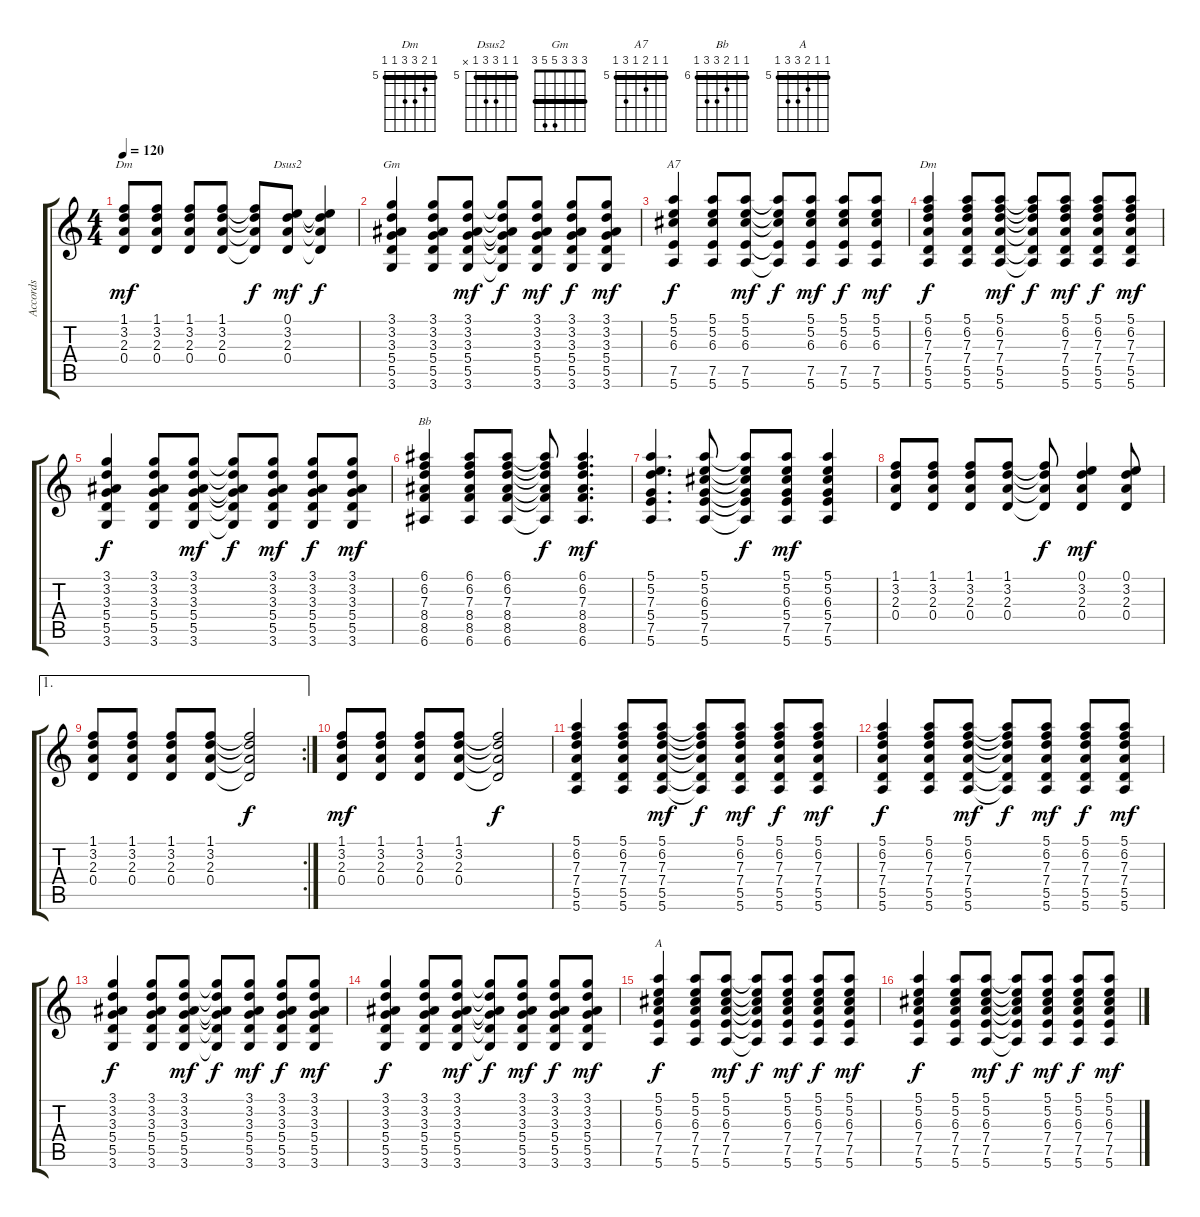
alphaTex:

\track ("Accords" "Accords") {instrument acousticguitarnylon}
\staff {score tabs}
\tuning (E4 B3 G3 D3 A2 E2) {hide}
\chord ("Dm" 5 6 7 7 5 x) {firstfret 5 barre 5}
\chord ("Dsus2" 5 5 7 7 5 x) {firstfret 5 barre 5}
\chord ("Gm" 3 3 3 5 5 3) {barre 3}
\chord ("A7" 5 5 6 5 7 5) {firstfret 5 barre 5}
\chord ("Dm" 5 6 7 7 5 5) {firstfret 5 barre 5}
\chord ("Bb" 6 6 7 8 8 6) {firstfret 6 barre 6}
\chord ("A" 5 5 6 7 7 5) {firstfret 5 barre 5}
\ts (4 4)
\tempo 120
\clef g2
\ks c
(1.1 3.2 2.3 0.4).8{ch "Dm" dy mf} (1.1 3.2 2.3 0.4).8 (1.1 3.2 2.3 0.4).8 (1.1 3.2 2.3 0.4).8 (1.1{t} 3.2{t} 2.3{t} 0.4{t}).8{dy f} (0.1 3.2 2.3 0.4).8{ch "Dsus2" dy mf} (0.1{t} 3.2{t} 2.3{t} 0.4{t}).4{dy f} |
(3.1 3.2 3.3 5.4 5.5 3.6).4{ch "Gm"} (3.1 3.2 3.3 5.4 5.5 3.6).8 (3.1 3.2 3.3 5.4 5.5 3.6).8{dy mf} (3.1{t} 3.2{t} 3.3{t} 5.4{t} 5.5{t} 3.6{t}).8{dy f} (3.1 3.2 3.3 5.4 5.5 3.6).8{dy mf} (3.1 3.2 3.3 5.4 5.5 3.6).8{dy f} (3.1 3.2 3.3 5.4 5.5 3.6).8{dy mf} |
(5.1 5.2 6.3 7.5 5.6).4{ch "A7" dy f} (5.1 5.2 6.3 7.5 5.6).8 (5.1 5.2 6.3 7.5 5.6).8{dy mf} (5.1{t} 5.2{t} 6.3{t} 7.5{t} 5.6{t}).8{dy f} (5.1 5.2 6.3 7.5 5.6).8{dy mf} (5.1 5.2 6.3 7.5 5.6).8{dy f} (5.1 5.2 6.3 7.5 5.6).8{dy mf} |
(5.1 6.2 7.3 7.4 5.5 5.6).4{ch "Dm" dy f} (5.1 6.2 7.3 7.4 5.5 5.6).8 (5.1 6.2 7.3 7.4 5.5 5.6).8{dy mf} (5.1{t} 6.2{t} 7.3{t} 7.4{t} 5.5{t} 5.6{t}).8{dy f} (5.1 6.2 7.3 7.4 5.5 5.6).8{dy mf} (5.1 6.2 7.3 7.4 5.5 5.6).8{dy f} (5.1 6.2 7.3 7.4 5.5 5.6).8{dy mf} |
(3.1 3.2 3.3 5.4 5.5 3.6).4{dy f} (3.1 3.2 3.3 5.4 5.5 3.6).8 (3.1 3.2 3.3 5.4 5.5 3.6).8{dy mf} (3.1{t} 3.2{t} 3.3{t} 5.4{t} 5.5{t} 3.6{t}).8{dy f} (3.1 3.2 3.3 5.4 5.5 3.6).8{dy mf} (3.1 3.2 3.3 5.4 5.5 3.6).8{dy f} (3.1 3.2 3.3 5.4 5.5 3.6).8{dy mf} |
(6.1 6.2 7.3 8.4 8.5 6.6).4{ch "Bb"} (6.1 6.2 7.3 8.4 8.5 6.6).8 (6.1 6.2 7.3 8.4 8.5 6.6).8 (6.1{t} 6.2{t} 7.3{t} 8.4{t} 8.5{t} 6.6{t}).8{dy f} (6.1 6.2 7.3 8.4 8.5 6.6).4{d dy mf} |
(5.1 5.2 7.3 5.4 7.5 5.6).4{d} (5.1 5.2 6.3 5.4 7.5 5.6).8 (5.1{t} 5.2{t} 6.3{t} 5.4{t} 7.5{t} 5.6{t}).8{dy f} (5.1 5.2 6.3 5.4 7.5 5.6).8{dy mf} (5.1 5.2 6.3 5.4 7.5 5.6).4 |
(1.1 3.2 2.3 0.4).8 (1.1 3.2 2.3 0.4).8 (1.1 3.2 2.3 0.4).8 (1.1 3.2 2.3 0.4).8 (1.1{t} 3.2{t} 2.3{t} 0.4{t}).8{dy f} (0.1 3.2 2.3 0.4).4{dy mf} (0.1 3.2 2.3 0.4).8 |
\ae 1
\rc 2
(1.1 3.2 2.3 0.4).8 (1.1 3.2 2.3 0.4).8 (1.1 3.2 2.3 0.4).8 (1.1 3.2 2.3 0.4).8 (1.1{t} 3.2{t} 2.3{t} 0.4{t}).2{dy f} |
(1.1 3.2 2.3 0.4).8{dy mf} (1.1 3.2 2.3 0.4).8 (1.1 3.2 2.3 0.4).8 (1.1 3.2 2.3 0.4).8 (1.1{t} 3.2{t} 2.3{t} 0.4{t}).2{dy f} |
(5.1 6.2 7.3 7.4 5.5 5.6).4 (5.1 6.2 7.3 7.4 5.5 5.6).8 (5.1 6.2 7.3 7.4 5.5 5.6).8{dy mf} (5.1{t} 6.2{t} 7.3{t} 7.4{t} 5.5{t} 5.6{t}).8{dy f} (5.1 6.2 7.3 7.4 5.5 5.6).8{dy mf} (5.1 6.2 7.3 7.4 5.5 5.6).8{dy f} (5.1 6.2 7.3 7.4 5.5 5.6).8{dy mf} |
(5.1 6.2 7.3 7.4 5.5 5.6).4{dy f} (5.1 6.2 7.3 7.4 5.5 5.6).8 (5.1 6.2 7.3 7.4 5.5 5.6).8{dy mf} (5.1{t} 6.2{t} 7.3{t} 7.4{t} 5.5{t} 5.6{t}).8{dy f} (5.1 6.2 7.3 7.4 5.5 5.6).8{dy mf} (5.1 6.2 7.3 7.4 5.5 5.6).8{dy f} (5.1 6.2 7.3 7.4 5.5 5.6).8{dy mf} |
(3.1 3.2 3.3 5.4 5.5 3.6).4{dy f} (3.1 3.2 3.3 5.4 5.5 3.6).8 (3.1 3.2 3.3 5.4 5.5 3.6).8{dy mf} (3.1{t} 3.2{t} 3.3{t} 5.4{t} 5.5{t} 3.6{t}).8{dy f} (3.1 3.2 3.3 5.4 5.5 3.6).8{dy mf} (3.1 3.2 3.3 5.4 5.5 3.6).8{dy f} (3.1 3.2 3.3 5.4 5.5 3.6).8{dy mf} |
(3.1 3.2 3.3 5.4 5.5 3.6).4{dy f} (3.1 3.2 3.3 5.4 5.5 3.6).8 (3.1 3.2 3.3 5.4 5.5 3.6).8{dy mf} (3.1{t} 3.2{t} 3.3{t} 5.4{t} 5.5{t} 3.6{t}).8{dy f} (3.1 3.2 3.3 5.4 5.5 3.6).8{dy mf} (3.1 3.2 3.3 5.4 5.5 3.6).8{dy f} (3.1 3.2 3.3 5.4 5.5 3.6).8{dy mf} |
(5.1 5.2 6.3 7.4 7.5 5.6).4{ch "A" dy f} (5.1 5.2 6.3 7.4 7.5 5.6).8 (5.1 5.2 6.3 7.4 7.5 5.6).8{dy mf} (5.1{t} 5.2{t} 6.3{t} 7.4{t} 7.5{t} 5.6{t}).8{dy f} (5.1 5.2 6.3 7.4 7.5 5.6).8{dy mf} (5.1 5.2 6.3 7.4 7.5 5.6).8{dy f} (5.1 5.2 6.3 7.4 7.5 5.6).8{dy mf} |
(5.1 5.2 6.3 7.4 7.5 5.6).4{dy f} (5.1 5.2 6.3 7.4 7.5 5.6).8 (5.1 5.2 6.3 7.4 7.5 5.6).8{dy mf} (5.1{t} 5.2{t} 6.3{t} 7.4{t} 7.5{t} 5.6{t}).8{dy f} (5.1 5.2 6.3 7.4 7.5 5.6).8{dy mf} (5.1 5.2 6.3 7.4 7.5 5.6).8{dy f} (5.1 5.2 6.3 7.4 7.5 5.6).8{dy mf}
